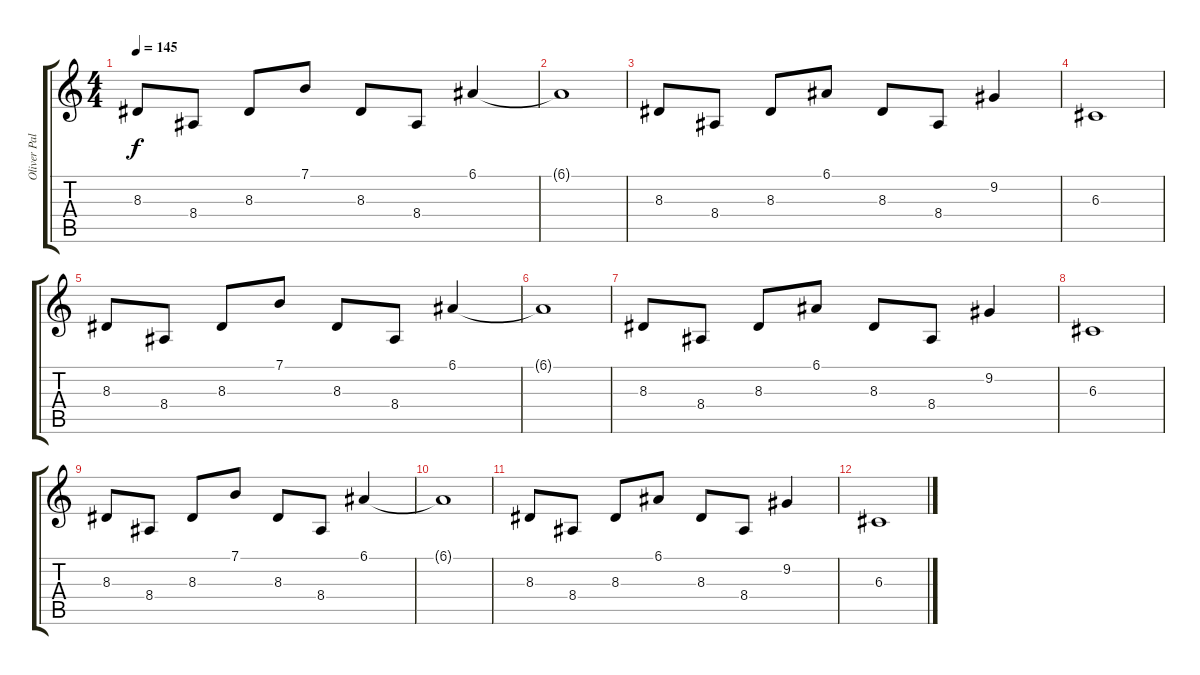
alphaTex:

\track ("Oliver Palotai I" "Oliver Pal") {instrument electricgrandpiano}
\staff {score tabs}
\tuning (E4 B3 G3 D3 A2 E2) {hide}
\ts (4 4)
\tempo 145
\clef g2
\ks c
8.3.8{dy f} 8.4.8 8.3.8 7.1.8 8.3.8 8.4.8 6.1.4 |
6.1{t}.1 |
8.3.8 8.4.8 8.3.8 6.1.8 8.3.8 8.4.8 9.2.4 |
6.3.1 |
8.3.8 8.4.8 8.3.8 7.1.8 8.3.8 8.4.8 6.1.4 |
6.1{t}.1 |
8.3.8 8.4.8 8.3.8 6.1.8 8.3.8 8.4.8 9.2.4 |
6.3.1 |
8.3.8 8.4.8 8.3.8 7.1.8 8.3.8 8.4.8 6.1.4 |
6.1{t}.1 |
8.3.8 8.4.8 8.3.8 6.1.8 8.3.8 8.4.8 9.2.4 |
6.3.1
